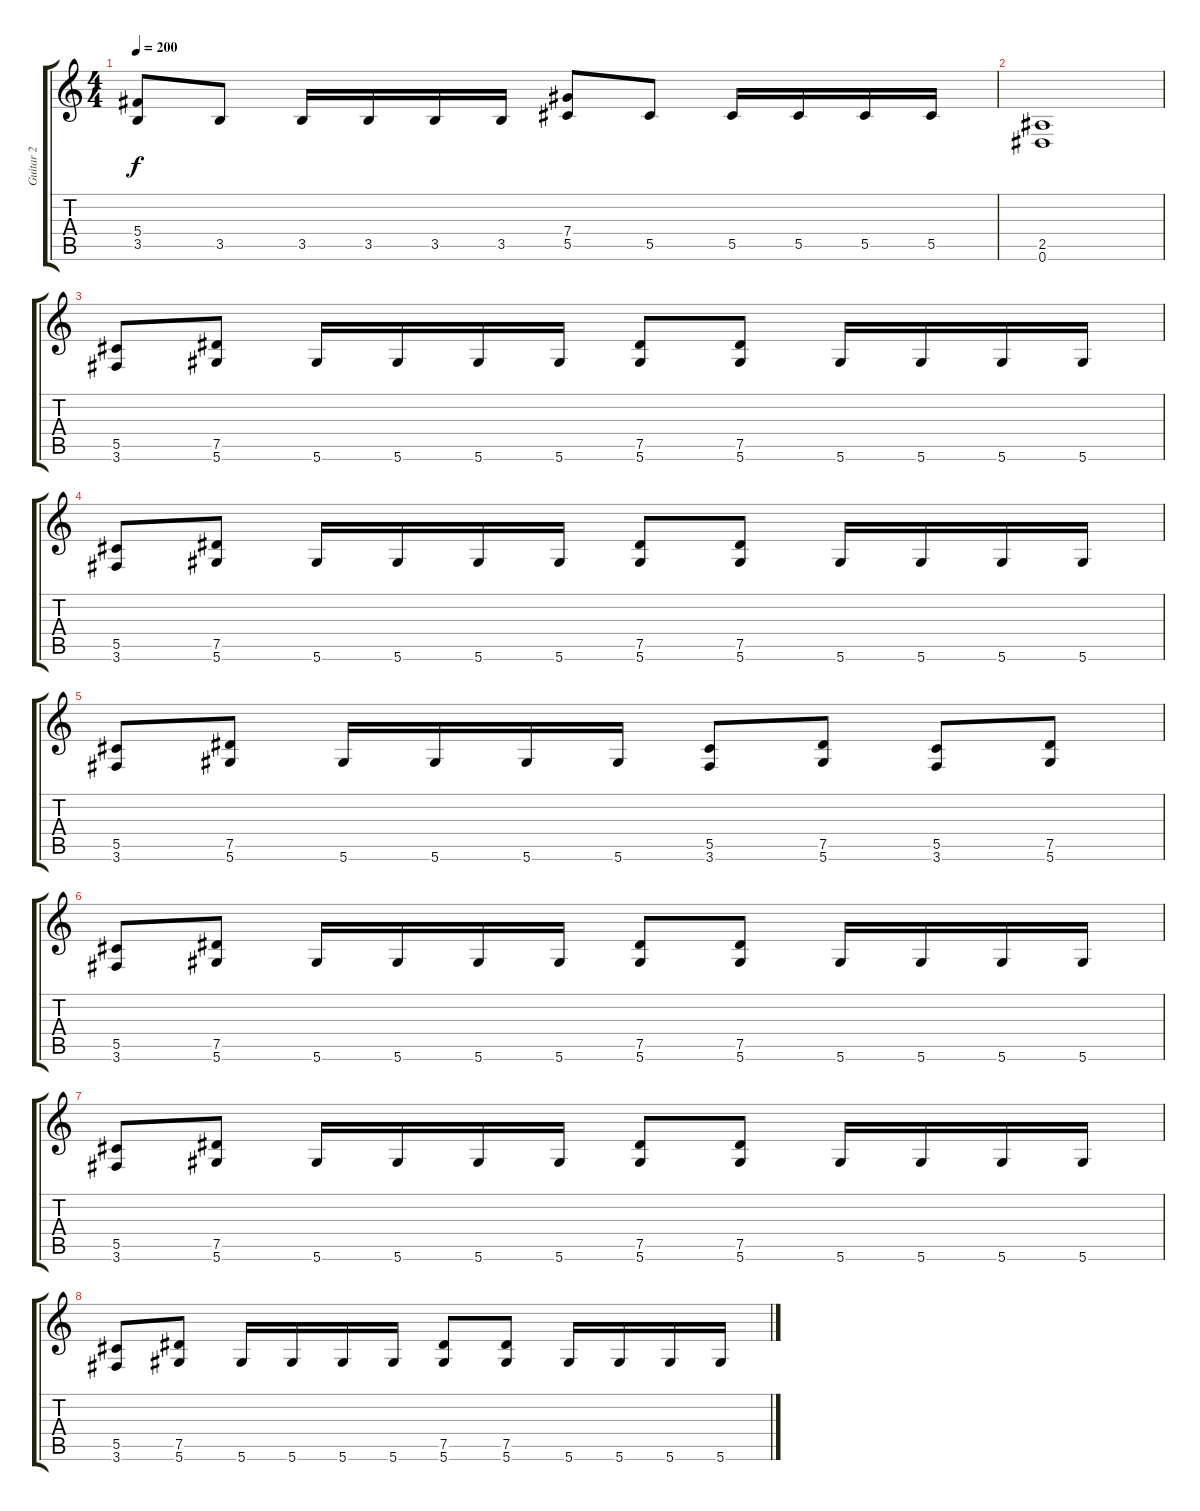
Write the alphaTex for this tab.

\track ("Guitar 2" "Guitar 2") {instrument distortionguitar}
\staff {score tabs}
\tuning (Eb4 Bb3 Gb3 Db3 Ab2 Eb2) {hide}
\ts (4 4)
\tempo 200
\clef g2
\ks c
(5.4 3.5).8{dy f} 3.5.8 3.5.16 3.5.16 3.5.16 3.5.16 (7.4 5.5).8 5.5.8 5.5.16 5.5.16 5.5.16 5.5.16 |
(2.5 0.6).1 |
(5.5 3.6).8 (7.5 5.6).8 5.6.16 5.6.16 5.6.16 5.6.16 (7.5 5.6).8 (7.5 5.6).8 5.6.16 5.6.16 5.6.16 5.6.16 |
(5.5 3.6).8 (7.5 5.6).8 5.6.16 5.6.16 5.6.16 5.6.16 (7.5 5.6).8 (7.5 5.6).8 5.6.16 5.6.16 5.6.16 5.6.16 |
(5.5 3.6).8 (7.5 5.6).8 5.6.16 5.6.16 5.6.16 5.6.16 (5.5 3.6).8 (7.5 5.6).8 (5.5 3.6).8 (7.5 5.6).8 |
(5.5 3.6).8 (7.5 5.6).8 5.6.16 5.6.16 5.6.16 5.6.16 (7.5 5.6).8 (7.5 5.6).8 5.6.16 5.6.16 5.6.16 5.6.16 |
(5.5 3.6).8 (7.5 5.6).8 5.6.16 5.6.16 5.6.16 5.6.16 (7.5 5.6).8 (7.5 5.6).8 5.6.16 5.6.16 5.6.16 5.6.16 |
(5.5 3.6).8 (7.5 5.6).8 5.6.16 5.6.16 5.6.16 5.6.16 (7.5 5.6).8 (7.5 5.6).8 5.6.16 5.6.16 5.6.16 5.6.16
